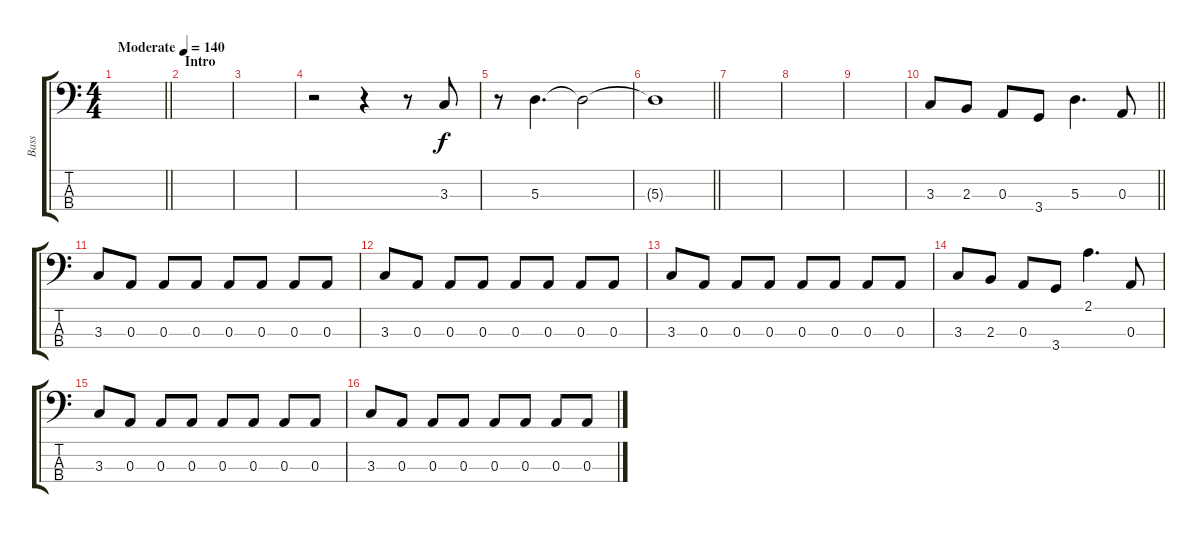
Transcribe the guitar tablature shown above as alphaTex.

\track ("Bass" "Bass") {instrument electricbassfinger}
\staff {score tabs}
\tuning (G2 D2 A1 E1) {hide}
\ts (4 4)
\tempo (140 "Moderate")
\clef f4
\barLineRight lightlight
\ks aminor
|
\section ("" "Intro")
|
|
r.2 r.4 r.8 3.3.8 |
r.8 5.3.4{d} 5.3{t}.2 |
\barLineRight lightlight
5.3{t}.1 |
|
|
|
\barLineRight lightlight
3.3.8 2.3.8 0.3.8 3.4.8 5.3.4{d} 0.3.8 |
3.3.8 0.3.8 0.3.8 0.3.8 0.3.8 0.3.8 0.3.8 0.3.8 |
3.3.8 0.3.8 0.3.8 0.3.8 0.3.8 0.3.8 0.3.8 0.3.8 |
3.3.8 0.3.8 0.3.8 0.3.8 0.3.8 0.3.8 0.3.8 0.3.8 |
3.3.8 2.3.8 0.3.8 3.4.8 2.1.4{d} 0.3.8 |
3.3.8 0.3.8 0.3.8 0.3.8 0.3.8 0.3.8 0.3.8 0.3.8 |
3.3.8 0.3.8 0.3.8 0.3.8 0.3.8 0.3.8 0.3.8 0.3.8
